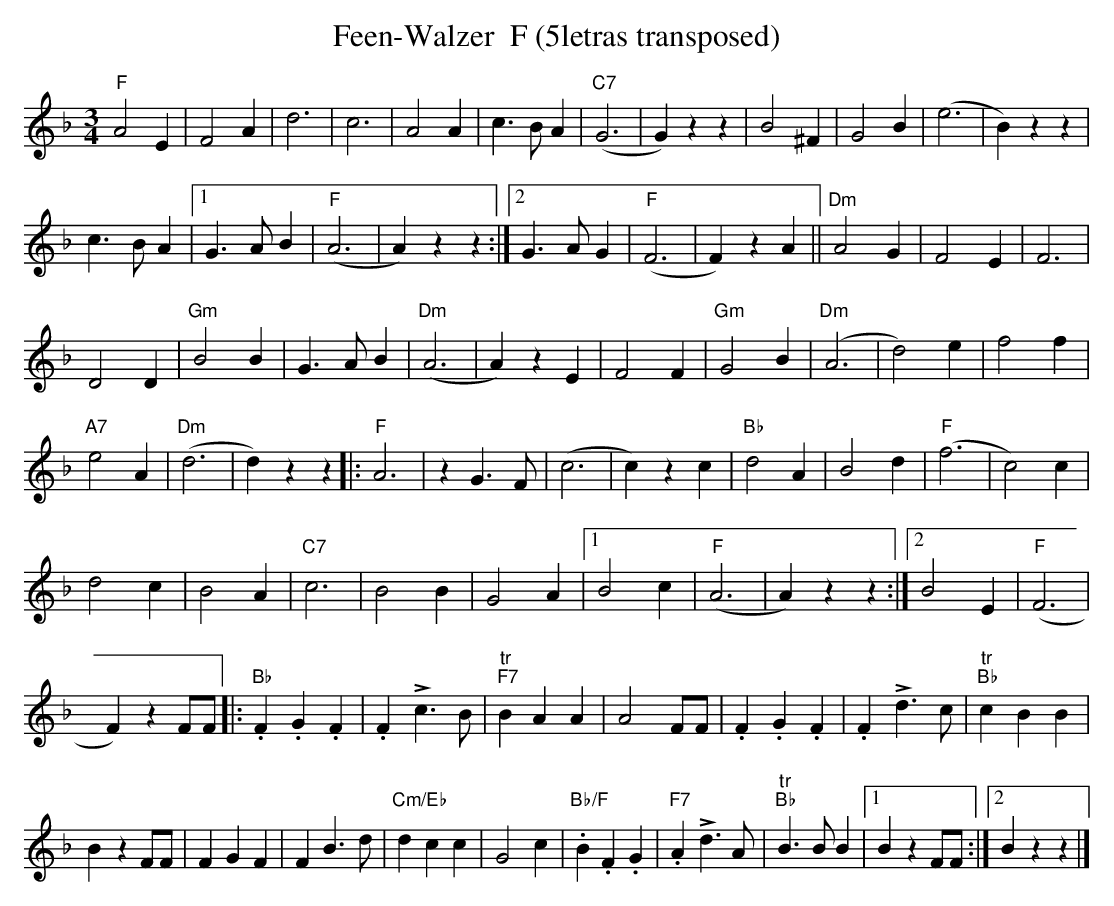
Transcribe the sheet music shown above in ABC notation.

X:1
T:Feen-Walzer  F (5letras transposed)
M:3/4
L:1/4
K:F transpose=3 %%MIDI gchordon
"F"A2E | F2A | d3 | c3 | A2A | c>BA | ("C7"G3 | G)zz | \
B2^F | G2B | (e3 | B)zz |
c>BA |1 G>AB | ("F"A3 | A)zz :|2 \
G>AG | ("F"F3 | F)zA || "Dm"A2G | F2E | F3 |
D2D | "Gm"B2B | \
G>AB | ("Dm"A3 | A)zE | F2F | "Gm"G2B | ("Dm"A3 | d2)e | f2f |
"A7"e2A | ("Dm"d3 | d)zz |: "F"A3 | zG>F | (c3 | c)zc | "Bb"d2A | \
B2d | ("F"f3 | c2)c |
d2c | B2A | "C7"c3 | B2B | G2A |1 \
B2c | ("F"A3 | A) zz :|2 B2E | ("F"F3 |
F)zF/2F/2 |: "Bb".F.G.F | .F!>!c>B | \
"tr""F7"BAA | A2F/2F/2 | .F.G.F | .F!>!d>c | "tr""Bb"cBB |
BzF/2F/2 | FGF | FB>d | \
"Cm/Eb"dcc | G2c | "Bb/F".B.F.G | "F7".A!>!d>A | "tr""Bb"B>BB |1 BzF/2F/2 :|2 Bzz |]
